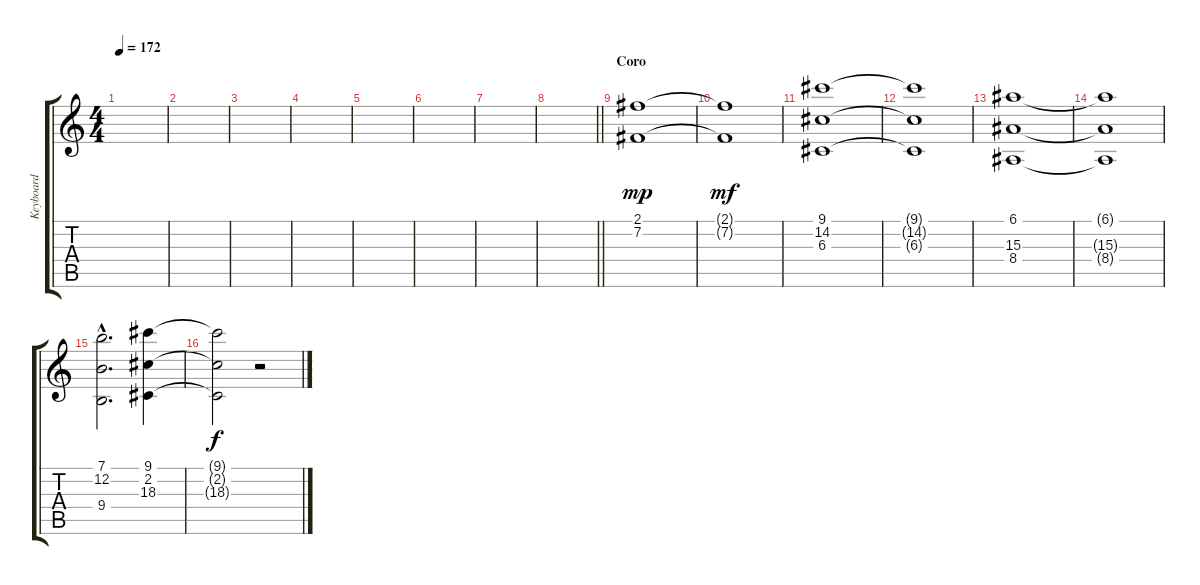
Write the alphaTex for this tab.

\track ("Keyboard" "Keyboard") {instrument stringensemble1}
\staff {score tabs}
\tuning (E5 B3 G3 D3 A2 E2) {hide}
\ts (4 4)
\tempo 172
\clef g2
\ks c
|
|
|
|
|
|
|
\barLineRight lightlight
|
\section ("" "Coro")
(2.1 7.2).1{dy mp volume 10} |
(2.1{t} 7.2{t}).1{dy mf} |
(9.1 14.2 6.3).1 |
(9.1{t} 14.2{t} 6.3{t}).1 |
(6.1 15.3 8.4).1 |
(6.1{t} 15.3{t} 8.4{t}).1 |
(7.1{hac} 12.2{hac} 9.4{hac}).2{d} (9.1 2.2 18.3).4 |
(9.1{t} 2.2{t} 18.3{t}).2{dy f} r.2
